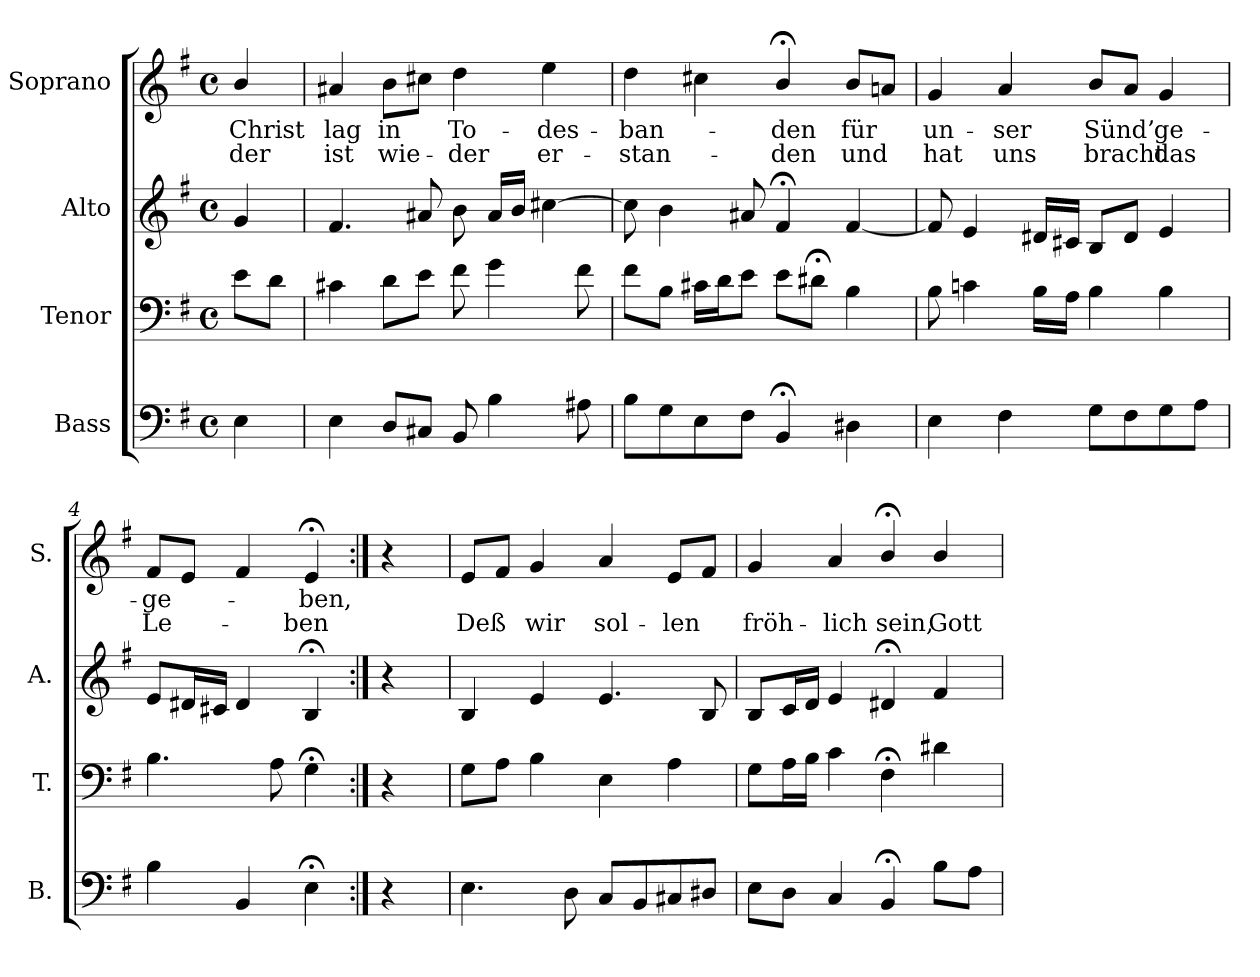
**kern	**kern	**kern	**kern	**text	**text
*part4	*part3	*part2	*part1	*part1	*part1
*staff4	*staff3	*staff2	*staff1	*staff1	*staff1
*I"Bass	*I"Tenor	*I"Alto	*I"Soprano	*	*
*I'B.	*I'T.	*I'A.	*I'S.	*	*
*clefF4	*clefF4	*clefG2	*clefG2	*	*
*k[f#]	*k[f#]	*k[f#]	*k[f#]	*	*
*e:	*e:	*e:	*e:	*	*
*M4/4	*M4/4	*M4/4	*M4/4	*	*
*met(c)	*met(c)	*met(c)	*met(c)	*	*
=	=	=	=	=	=
4E\	8e\L	4g/	4b/	Christ	der
.	8d\J	.	.	.	.
=1	=1	=1	=1	=1	=1
4E\	4c#X\	4.f#/	4a#X/	lag	ist
8D/L	8d\L	.	8b\L	in	wie-
8C#X/J	8e\J	8a#X/	8cc#X\J	.	.
8BB/	8f#\	8b\	4dd\	To-	-der
4B\	4g\	16a#/LL	.	.	.
.	.	16b/JJ	.	.	.
.	.	[4cc#X\	4ee\	-des-	er-
8A#X\	8f#\	.	.	.	.
=2	=2	=2	=2	=2	=2
8B\L	8f#\L	8cc#\]	4dd\	-ban-	-stan-
8G\	8B\J	4b\	.	.	.
8E\	16c#X\LL	.	4cc#X\	.	.
.	16d\J	.	.	.	.
8F#\J	8e\J	8a#X/	.	.	.
4BB;</	8e\L	4f#;</	4b;</	-den	-den
.	8d#X;<\J	.	.	.	.
4D#X\	4B\	[4f#/	8b/L	für	und
.	.	.	8an/J	.	.
=3	=3	=3	=3	=3	=3
4E\	8B\	8f#/]	4g/	un-	hat
.	4cn\	4e/	.	.	.
4F#\	.	.	4a/	-ser	uns
.	16B\LL	16d#X/LL	.	.	.
.	16A\JJ	16c#X/JJ	.	.	.
8G\L	4B\	8B/L	8b/L	Sünd’	bracht
8F#\	.	8d#/J	8a/J	.	.
8G\	4B\	4e/	4g/	ge-	das
8A\J	.	.	.	.	.
=4	=4	=4	=4	=4	=4
4B\	4.B\	8e/L	8f#/L	-ge-	Le-
.	.	16d#X/L	8e/J	.	.
.	.	16c#X/JJ	.	.	.
4BB/	.	4d#/	4f#/	.	.
.	8A\	.	.	.	.
4E;<\	4G;<\	4B;</	4e;</	-ben,	-ben
!!LO:LB:g=z
=4a:|!	=4a:|!	=4a:|!	=4a:|!	=4a:|!	=4a:|!
4r	4r	4r	4r	.	.
=5	=5	=5	=5	=5	=5
4.E\	8G\L	4B/	8e/L	.	Deß
.	8A\J	.	8f#/J	.	.
.	4B\	4e/	4g/	.	wir
8D\	.	.	.	.	.
8C/L	4E\	4.e/	4a/	.	sol-
8BB/	.	.	.	.	.
8C#X/	4A\	.	8e/L	.	-len
8D#X/J	.	8B/	8f#/J	.	.
=6	=6	=6	=6	=6	=6
8E\L	8G\L	8B/L	4g/	.	fröh-
8D\J	16A\L	16c/L	.	.	.
.	16B\JJ	16d/JJ	.	.	.
4C/	4c\	4e/	4a/	.	-lich
4BB;</	4F#;<\	4d#X;</	4b;</	.	sein,
8B\L	4d#X\	4f#/	4b/	.	Gott
8A\J	.	.	.	.	.
=	=	=	=	=	=
*-	*-	*-	*-	*-	*-
